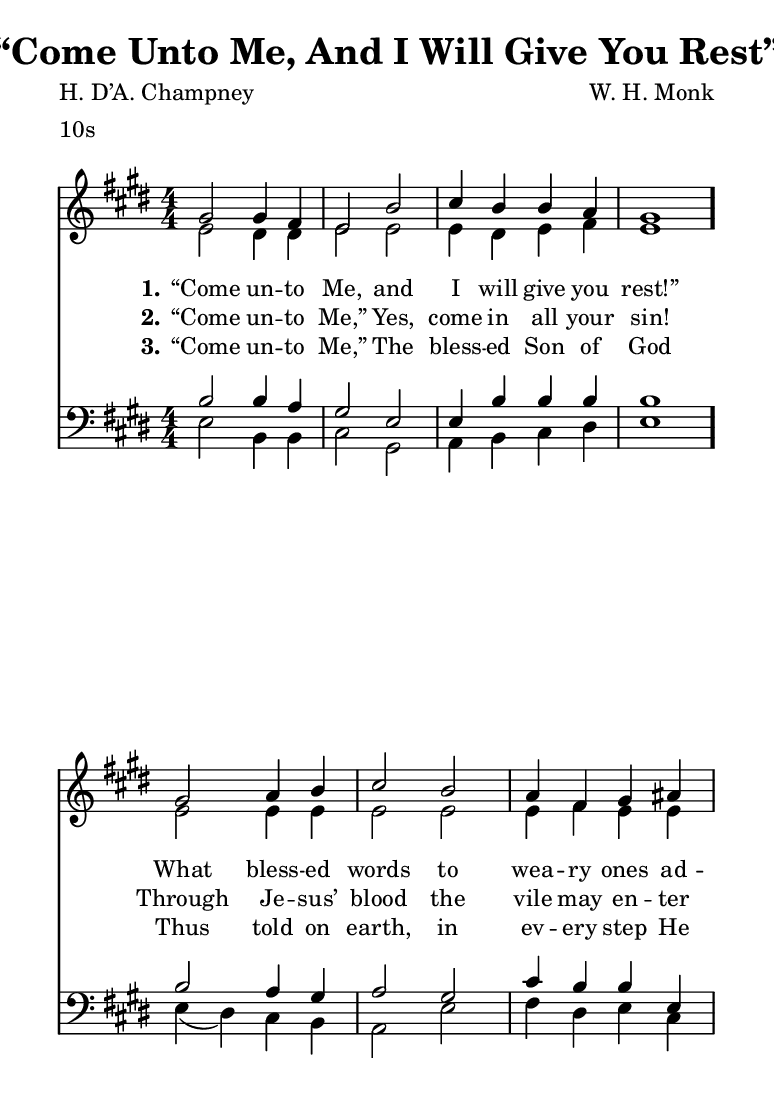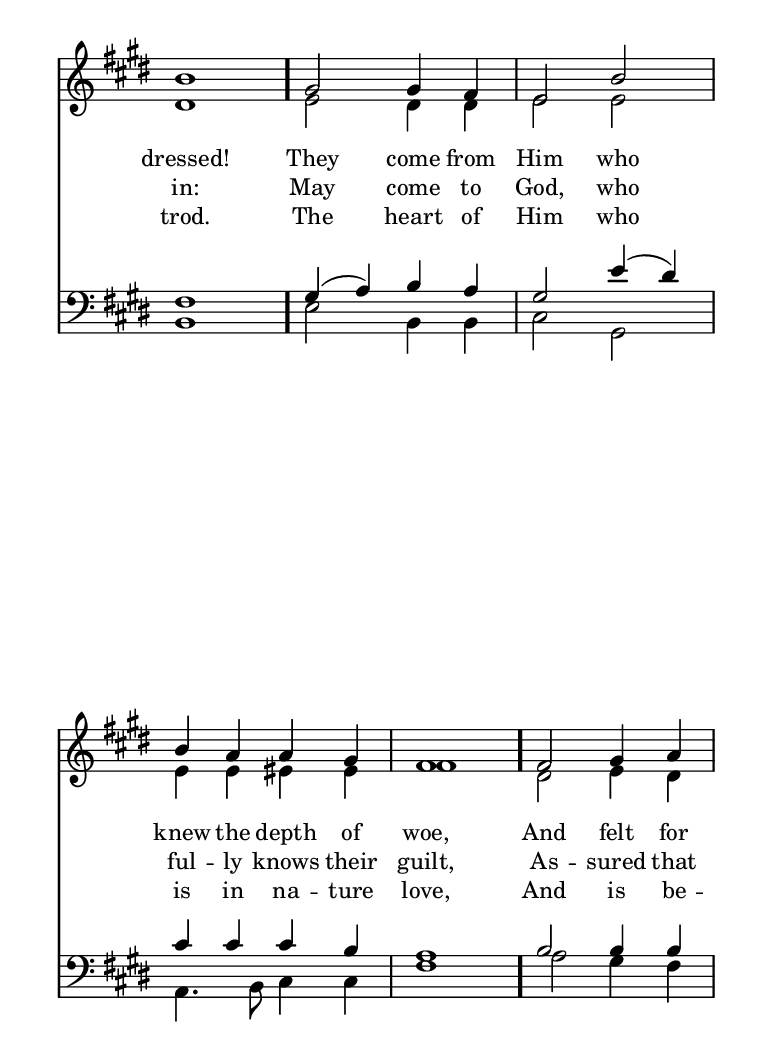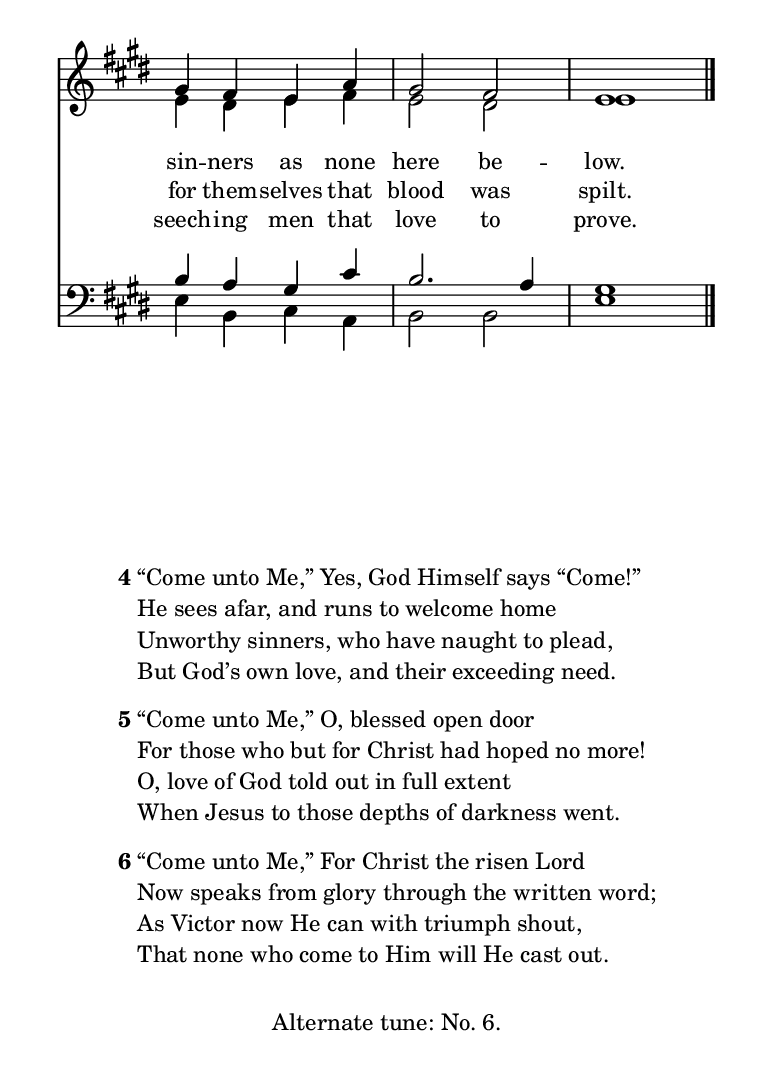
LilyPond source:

\include "common/global.ily"
\paper {
  \include "common/paper.ily"
  %ragged-bottom = ##t
  %ragged-last-bottom = ##t
  systems-per-page = #(cond (is-eogsized 3) (#t #f))
  %page-count = ##f
}

\header{
  hymnnumber = "76"
  title = "“Come Unto Me, And I Will Give You Rest”"
  tunename = "Eventide"
  meter = "10s"
  poet = "H. D’A. Champney"
  composer = "W. H. Monk"
  %copyright = ""
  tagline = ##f
}

% for fermata in MIDI
ta = { \tempo 4=110 }
tb = { \tempo 4=55  }

patternAA = { c2      c4 c4 | c2 c2      | c4  c4 c4 c4 | c1 }
patternAB = { c4( c4) c4 c4 | c2 c2      | c4  c4 c4 c4 | c1 }
patternAC = { c4( c4) c4 c4 | c2 c4( c4) | c4  c4 c4 c4 | c1 }
patternAD = { c2      c4 c4 | c2 c2      | c4. c8 c4 c4 | c1 }

patternBA = { c2 c4 c4 | c4 c4 c4 c4 | c2  c2 | c1 }
patternBB = { c2 c4 c4 | c4 c4 c4 c4 | c2. c4 | c1 }

global = {
  \include "common/overrides.ily"
  \override Staff.TimeSignature.style = #'numbered
  \time 4/4
  \override Score.MetronomeMark.transparent = ##t % hide all fermata changes too
  \ta
  \key e \major
  %\partial 4
  \autoBeamOff
}

notesSoprano = {
\global
\relative c'' {

  \changePitch \patternAA { gis gis fis | e b' | cis b b a | gis }
  \changePitch \patternAA { gis a b | cis b | a fis gis ais | b }
  \changePitch \patternAA { gis gis fis | e b' | b a a gis | fis }
  \changePitch \patternBA { fis gis a | gis fis e a | gis fis | e }

  \bar "|."

}
}

notesAlto = {
\global
\relative e' {

  \changePitch \patternAA { e dis dis | e e | e dis e fis | e }
  \changePitch \patternAA { e e e | e e | e fis e e | dis }
  \changePitch \patternAA { e dis dis | e e | e e eis eis | fis }
  \changePitch \patternBA { dis e dis | e dis e fis | e dis | e }

}
}

notesTenor = {
\global
\relative a {

  \changePitch \patternAA { b b a | gis e | e b' b b | b }
  \changePitch \patternAA { b a gis | a gis | cis b b e, | fis }
  \changePitch \patternAC { gis a b a | gis e' dis | cis cis cis b | a }
  \changePitch \patternBB { b b b | b a gis cis | b a | gis }

}
}

notesBass = {
\global
\relative f {

  \changePitch \patternAA { e b b | cis gis | a b cis dis | e }
  \changePitch \patternAB { e dis cis b | a e' | fis dis e cis | b }
  \changePitch \patternAD { e b b | cis gis | a b cis cis | fis }
  \changePitch \patternBA { a gis fis | e b cis a | b b e }

}
}

wordsA = \lyricmode {
\set stanza = "1."

“Come un -- to Me, and I will give you rest!” \bar "."
What bless -- ed words to wea -- ry ones ad -- dressed! \bar "."
They come from Him who knew the depth of woe, \bar "."
And felt for sin -- ners as none here be -- low. \bar "."

}

wordsB = \lyricmode {
\set stanza = "2."

“Come un -- to Me,” Yes, come in all your sin!
Through Je -- sus’ blood the vile may en -- ter in:
May come to God, who ful -- ly knows their guilt,
As -- sured that for them -- selves that blood was spilt.

}

wordsC = \lyricmode {
\set stanza = "3."

“Come un -- to Me,” The bless -- ed Son of God
Thus told on earth, in ev -- ery step He trod.
The heart of Him who is in na -- ture love,
And is be -- seech -- ing men that love to prove.

}

wordsD = \markuplist {

\line { “Come unto Me,” Yes, God Himself says “Come!” }
\line { He sees afar, and runs to welcome home }
\line { Unworthy sinners, who have naught to plead, }
\line { But God’s own love, and their exceeding need. }

}

wordsE = \markuplist {

\line { “Come unto Me,” O, blessed open door }
\line { For those who but for Christ had hoped no more! }
\line { O, love of God told out in full extent }
\line { When Jesus to those depths of darkness went. }

}

wordsF = \markuplist {

\line { “Come unto Me,” For Christ the risen Lord }
\line { Now speaks from glory through the written word; }
\line { As Victor now He can with triumph shout, }
\line { That none who come to Him will He cast out. }

}

\score {
  \context ChoirStaff <<
    \context Staff = upper <<
      \set ChoirStaff.systemStartDelimiter = #'SystemStartBar
      \context Voice  = sopranos { \voiceOne << \notesSoprano >> }
      \context Voice  = altos { \voiceTwo << \notesAlto >> }
      \context Lyrics = one   \lyricsto sopranos \wordsA
      \context Lyrics = two   \lyricsto sopranos \wordsB
      \context Lyrics = three \lyricsto sopranos \wordsC
    >>
    \context Staff = men <<
      \clef bass
      \context Voice  = tenors { \voiceOne << \notesTenor >> }
      \context Voice  = basses { \voiceTwo << \notesBass >> }
    >>
  >>
  \layout {
    \include "common/layout.ily"
  }
  \midi{
    \include "common/midi.ily"
  }
}

\noPageBreak

\markup { \fill-line { \column {
  \raise #5
  \line{ \bold 4 \column { \wordsD } } \combine \null \vspace #0.4
  \line{ \bold 5 \column { \wordsE } } \combine \null \vspace #0.4
  \line{ \bold 6 \column { \wordsF } } %\combine \null \vspace #0.4
} } }

\noPageBreak

\markup { \vspace #2 \fill-line { \line { Alternate tune: No. 6. } } }

\version "2.19.49"  % necessary for upgrading to future LilyPond versions.

% vi:set et ts=2 sw=2 ai nocindent syntax=lilypond:
